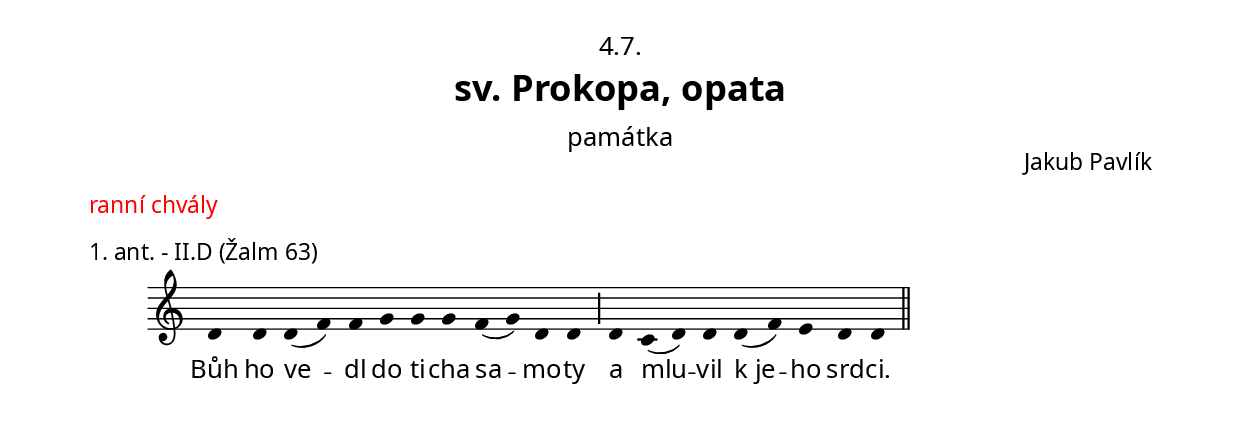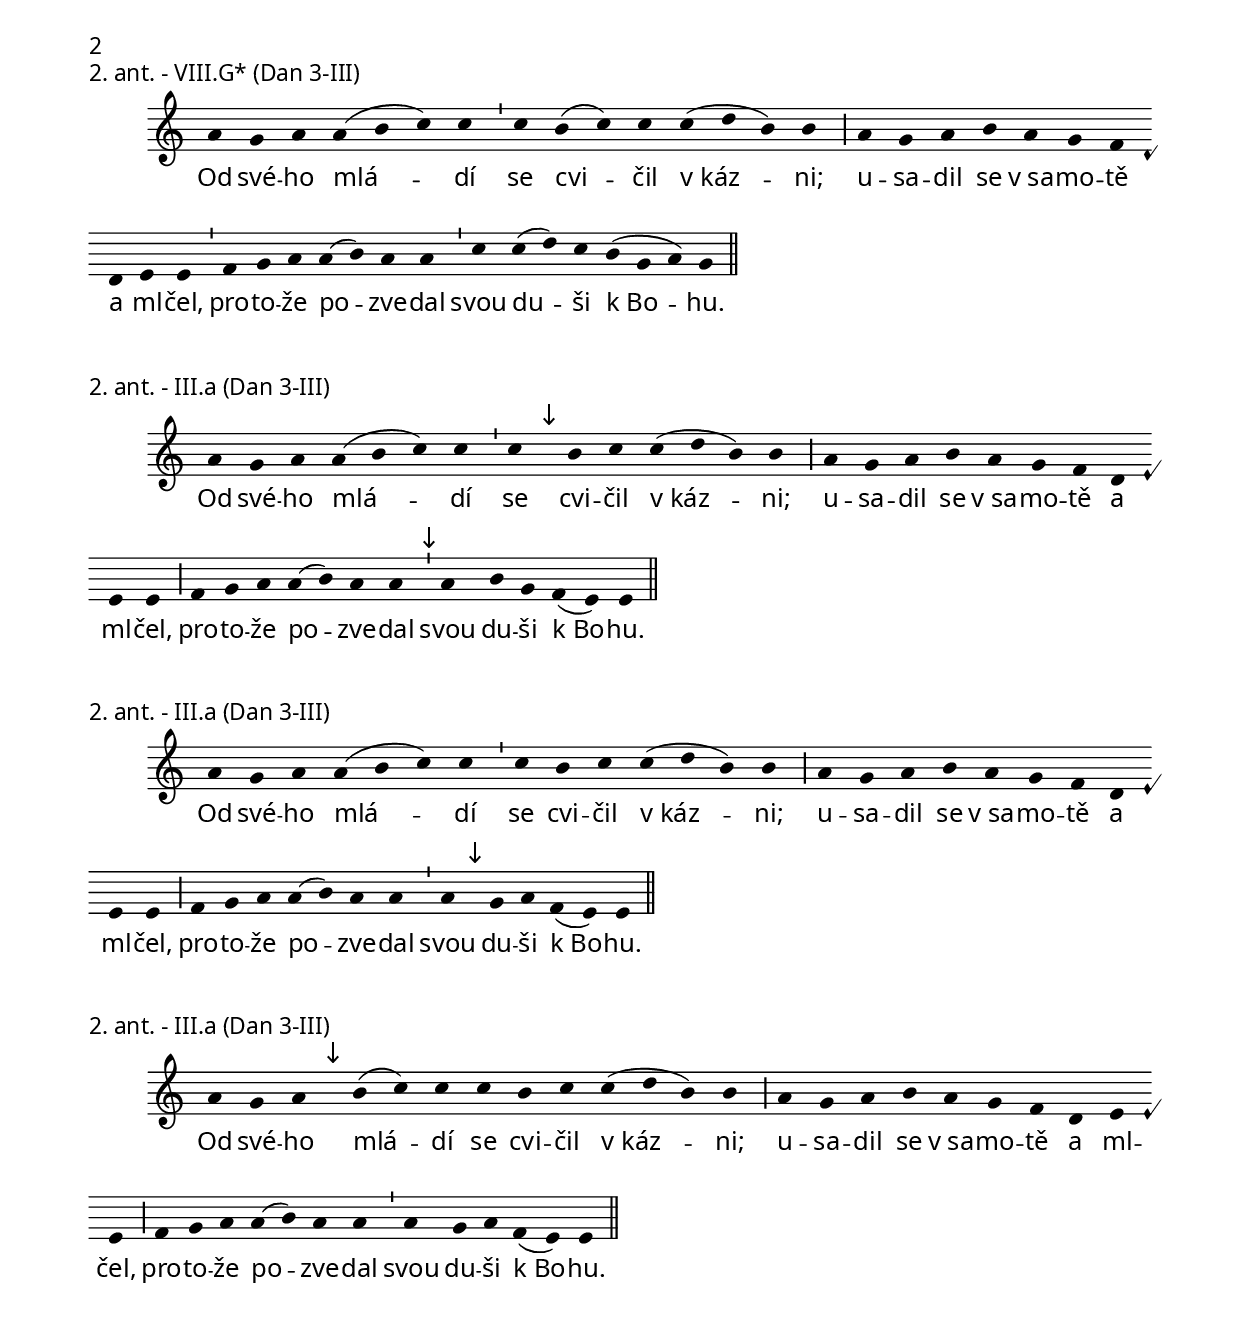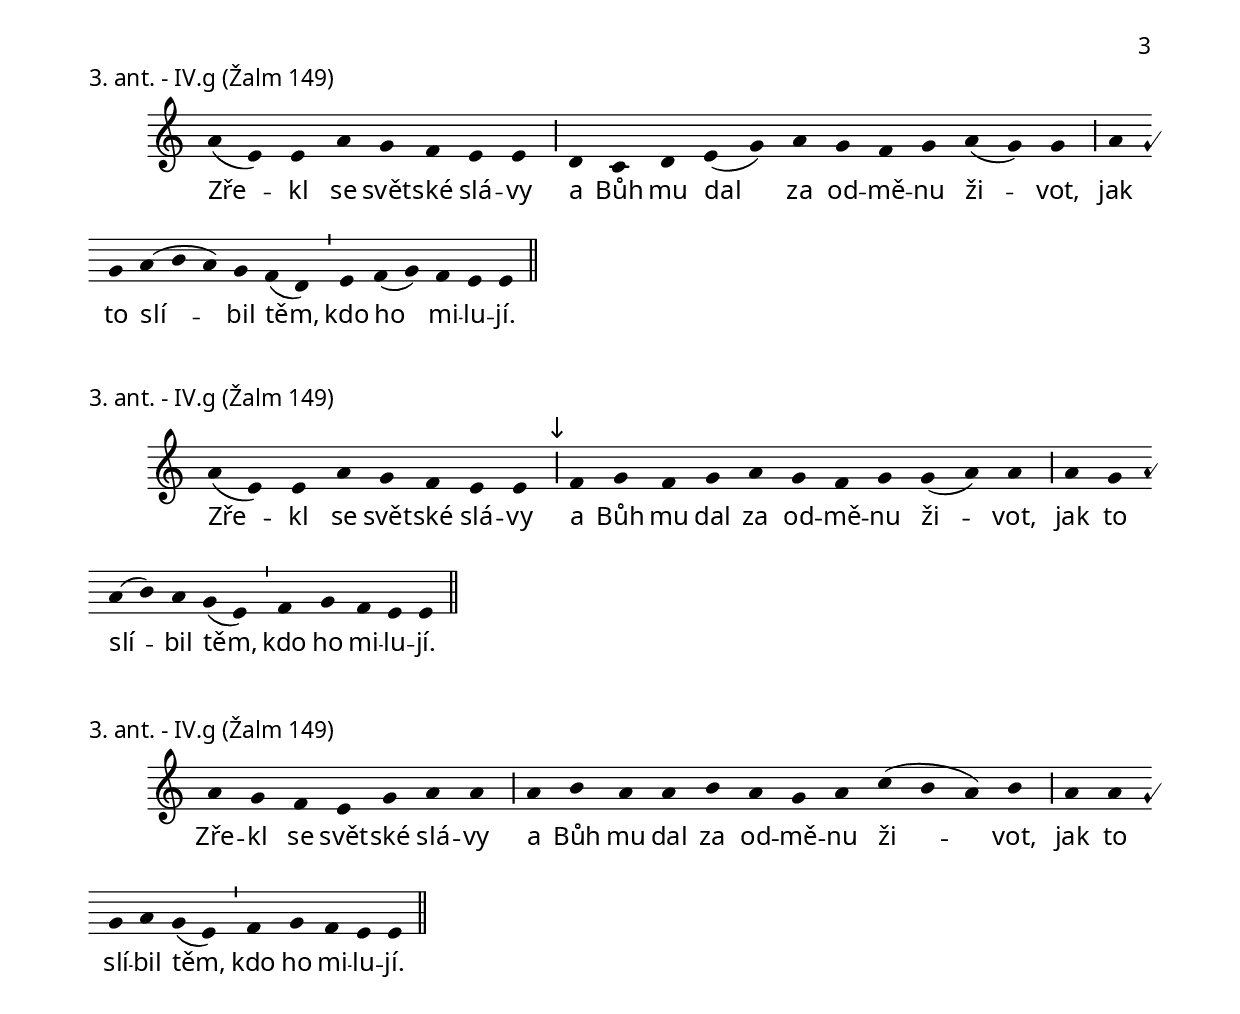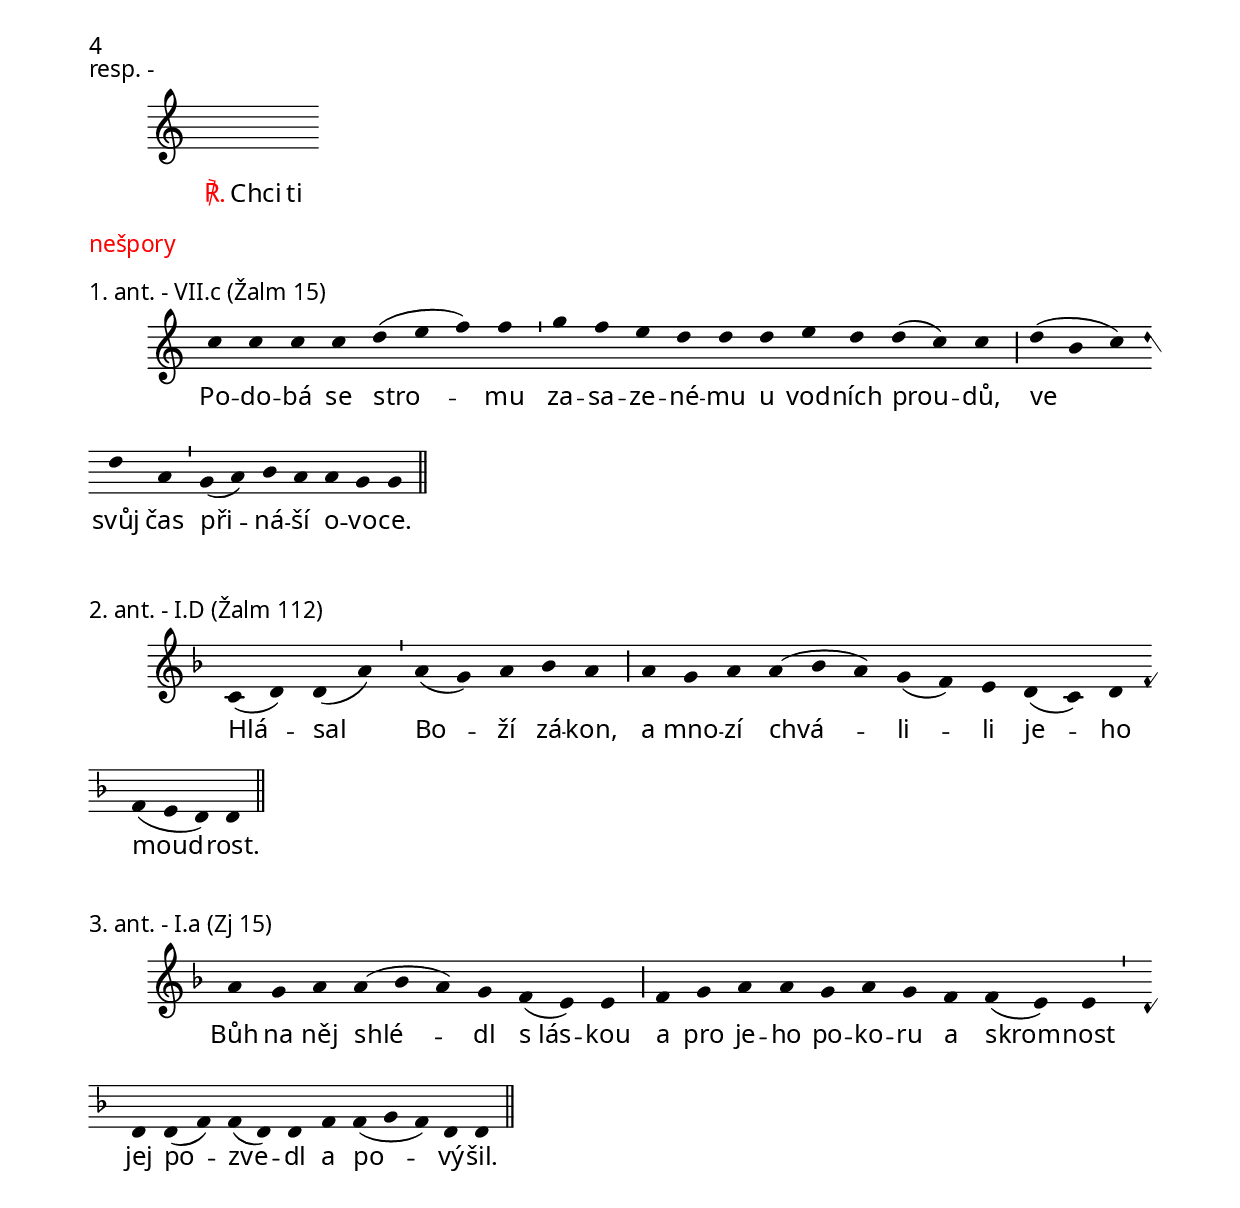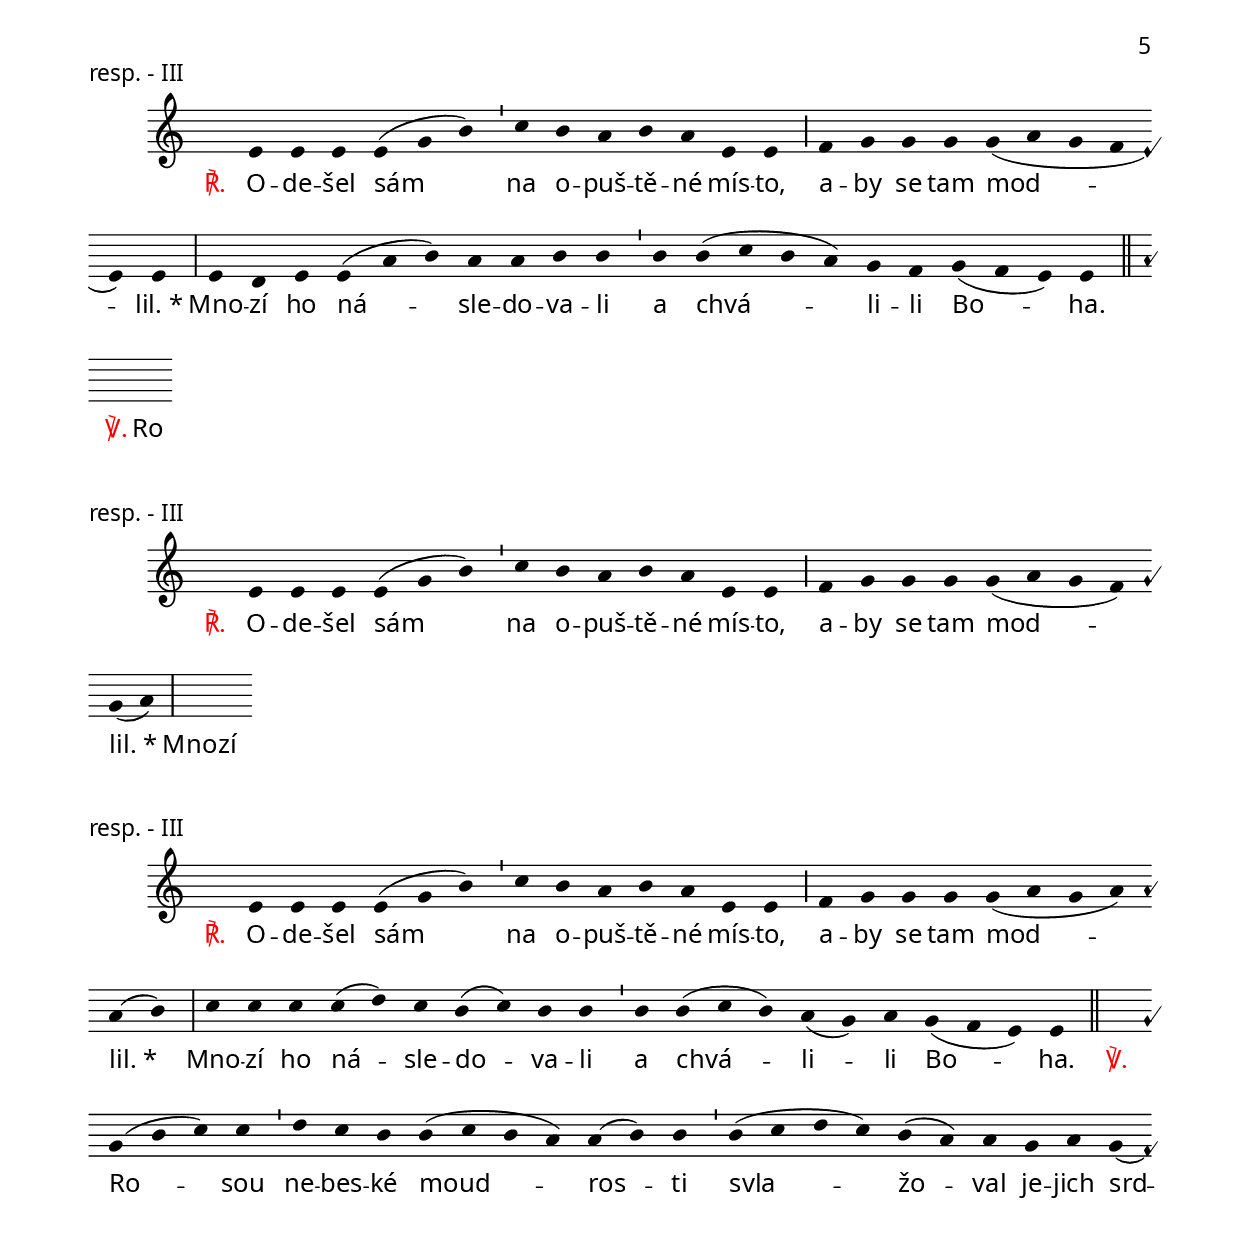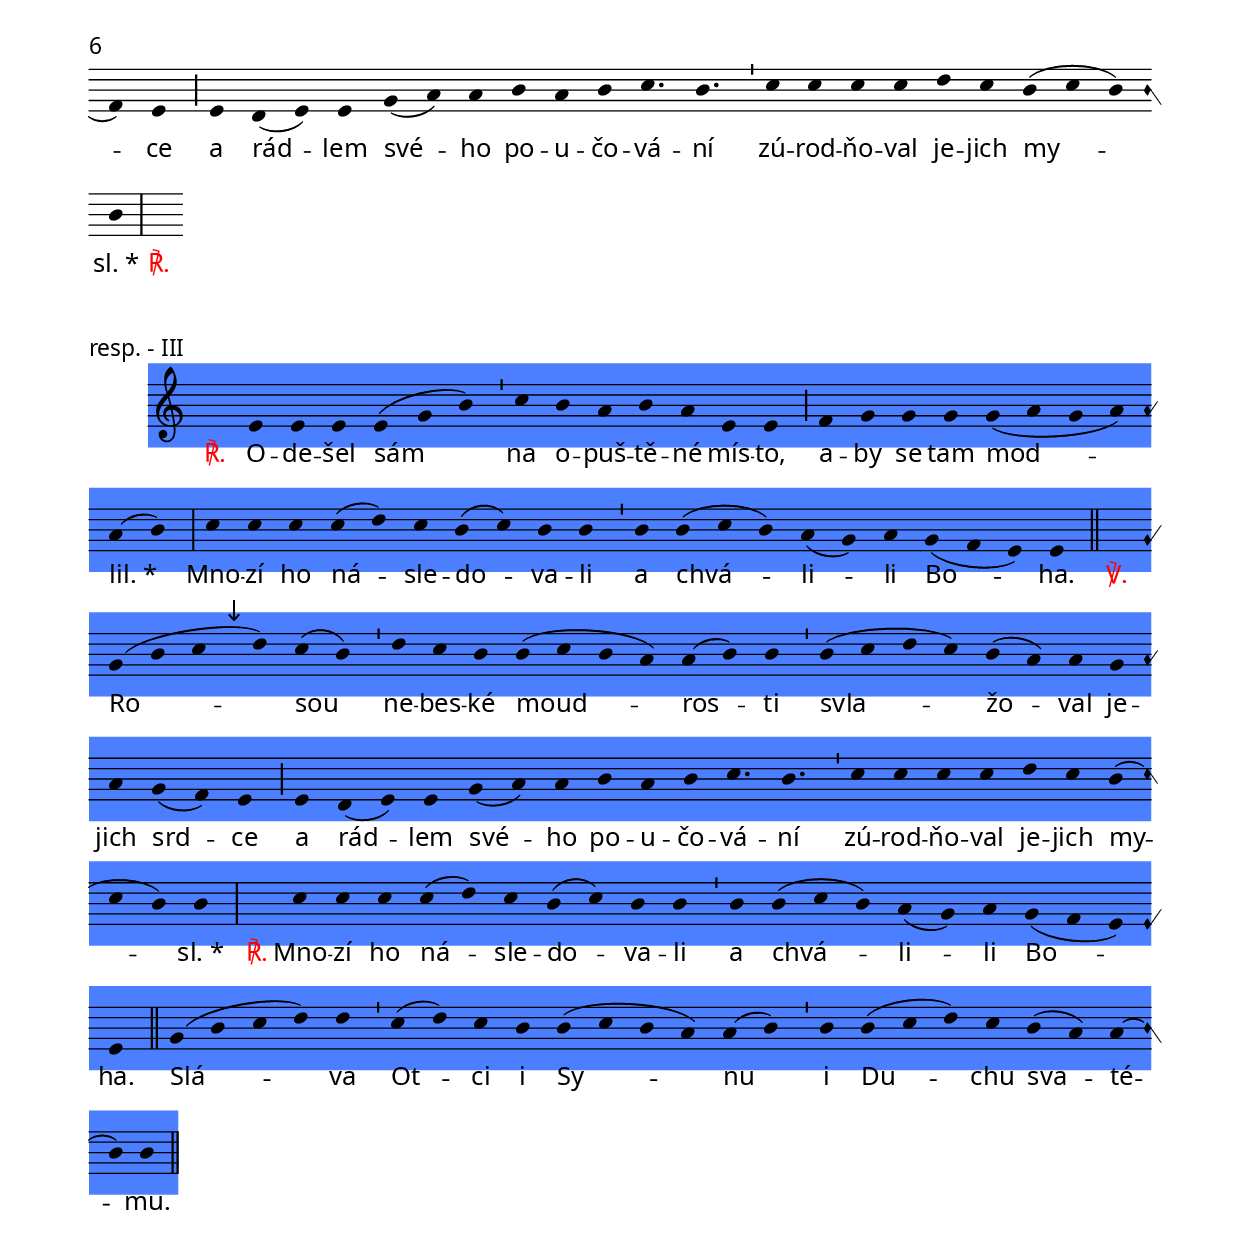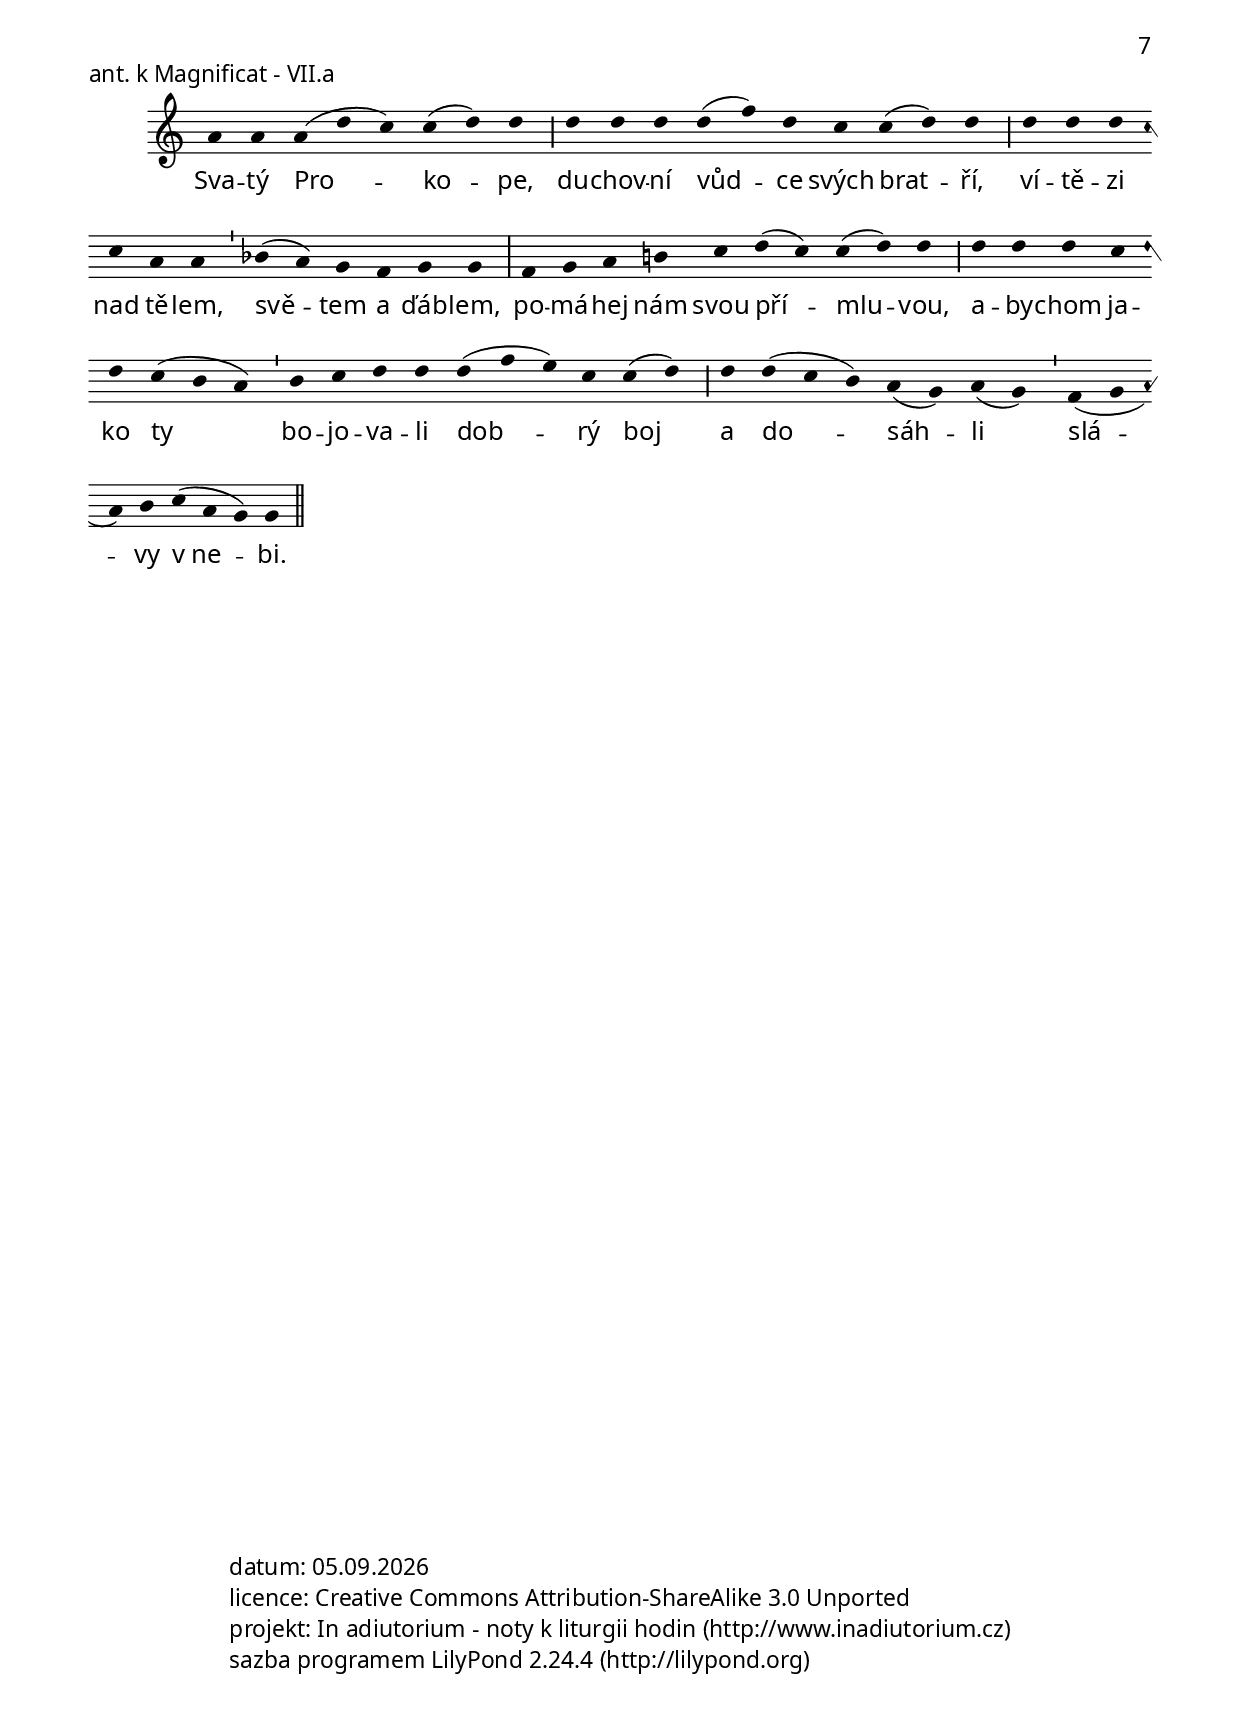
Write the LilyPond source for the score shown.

\version "2.15.37"

\include "../spolecne.ly"
\include "../dilyresponsorii.ly"

\header {
  title = \markup\titleSvatek
            "sv. Prokopa, opata"
            památka
            4.7.
  composer = "Jakub Pavlík"
}

\markup {\nadpisHodinka {"ranní chvály"}}

\score {
  \relative c' {
    \choralniRezim
    d4 d d( f) f g g g f( g) d d \barMaior
    d c( d) d d( f) e d d \barFinalis
  }
  \addlyrics {
    Bůh ho ve -- dl do ti -- cha sa -- mo -- ty
    a mlu -- vil k_je -- ho srd -- ci.
  }
  \header {
    quid = "1. ant."
    modus = "II"
    differentia = "D"
    psalmus = "Žalm 63"
    id = ""
    piece = \markup {\sestavTitulek}
  }
}

\pageBreak

\score {
  \relative c'' {
    \choralniRezim
    a4 g a a( b c) c \barMin c b( c) c c( d b) b \barMaior
    a g a b a g f d e e \barMin
    f g a a( b) a a \barMin c c( d) c b( g a) g \barFinalis
  }
  \addlyrics {
    Od své -- ho mlá -- dí se cvi -- čil v_káz -- ni;
    u -- sa -- dil se v_sa -- mo -- tě a ml -- čel,
    pro -- to -- že po -- zve -- dal svou du -- ši k_Bo -- hu.
  }
  \header {
    quid = "2. ant."
    modus = "VIII"
    differentia = "G*"
    psalmus = "Dan 3-III"
    placet = "závěr je neuspokojivý, určitě předělat. Vyzkoušet také,
    zda přirozená finála není spíš na a"
    id = "rch-a2"
    piece = \markup {\sestavTitulek}
  }
}

\score {
  \relative c'' {
    \choralniRezim
    a4 g a a( b c) c \barMin
    c \mark\sipka b c c( d b) b \barMaior
    a g a b a g f d e e \barMaior
    f g a a( b) a a \barMin
    \mark\sipka a b g f( e) e \barFinalis
  }
  \addlyrics {
    Od své -- ho mlá -- dí
    se cvi -- čil v_káz -- ni;
    u -- sa -- dil se v_sa -- mo -- tě a ml -- čel,
    pro -- to -- že po -- zve -- dal
    svou du -- ši k_Bo -- hu.
  }
  \header {
    quid = "2. ant."
    modus = "III"
    differentia = "a"
    psalmus = "Dan 3-III"
    id = "rch-a2"
    piece = \markup {\sestavTitulek}
  }
}

\score {
  \relative c'' {
    \choralniRezim
    a4 g a a( b c) c \barMin
    c b c c( d b) b \barMaior
    a g a b a g f d e e \barMaior
    f g a a( b) a a \barMin
    a \mark\sipka g a f( e) e \barFinalis
  }
  \addlyrics {
    Od své -- ho mlá -- dí
    se cvi -- čil v_káz -- ni;
    u -- sa -- dil se v_sa -- mo -- tě a ml -- čel,
    pro -- to -- že po -- zve -- dal
    svou du -- ši k_Bo -- hu.
  }
  \header {
    quid = "2. ant."
    modus = "III"
    differentia = "a"
    psalmus = "Dan 3-III"
    id = "rch-a2"
    piece = \markup {\sestavTitulek}
  }
}

\score {
  \relative c'' {
    \choralniRezim
    a4 g a \mark\sipka b( c) c c b c c( d b) b \barMaior
    a g a b a g f d e e \barMaior
    f g a a( b) a a \barMin
    a g a f( e) e \barFinalis
  }
  \addlyrics {
    Od své -- ho mlá -- dí se cvi -- čil v_káz -- ni;
    u -- sa -- dil se v_sa -- mo -- tě a ml -- čel,
    pro -- to -- že po -- zve -- dal
    svou du -- ši k_Bo -- hu.
  }
  \header {
    quid = "2. ant."
    modus = "III"
    differentia = "a"
    psalmus = "Dan 3-III"
    id = "rch-a2"
    piece = \markup {\sestavTitulek}
  }
}

\pageBreak

\score {
  \relative c'' {
    \choralniRezim
    a4( e) e a g f e e \barMaior
    d c d e( g) a g f g a( g) g \barMaior
    a g a( b a) g f( d) \barMin e f( g) f e e \barFinalis
  }
  \addlyrics {
    Zře -- kl se svět -- ské slá -- vy
    a Bůh mu dal za od -- mě -- nu ži -- vot,
    jak to slí -- bil těm, kdo ho mi -- lu -- jí.
  }
  \header {
    quid = "3. ant."
    modus = "IV"
    differentia = "g"
    psalmus = "Žalm 149"
    id = "rch-a3"
    piece = \markup {\sestavTitulek}
  }
}

\score {
  \relative c'' {
    \choralniRezim
    a4( e) e a g f e e \barMaior
    \mark\sipka f g f g a g f g g( a) a \barMaior
    a g a( b) a g( e) \barMin
    f g f e e \barFinalis
  }
  \addlyrics {
    Zře -- kl se svět -- ské slá -- vy
    a Bůh mu dal za od -- mě -- nu ži -- vot,
    jak to slí -- bil těm,
    kdo ho mi -- lu -- jí.
  }
  \header {
    quid = "3. ant."
    modus = "IV"
    differentia = "g"
    psalmus = "Žalm 149"
    id = "rch-a3"
    piece = \markup {\sestavTitulek}
  }
}

\score {
  \relative c'' {
    \choralniRezim
    a4 g f e g a a \barMaior
    a b a a b a g a c( b a) b \barMaior
    a a g a g( e) \barMin
    f g f e e \barFinalis
  }
  \addlyrics {
    Zře -- kl se svět -- ské slá -- vy
    a Bůh mu dal za od -- mě -- nu ži -- vot,
    jak to slí -- bil těm,
    kdo ho mi -- lu -- jí.
  }
  \header {
    quid = "3. ant."
    modus = "IV"
    differentia = "g"
    psalmus = "Žalm 149"
    id = "rch-a3"
    piece = \markup {\sestavTitulek}
  }
}

\pageBreak

\score {
  \relative c' {
    \choralniRezim

    % R
    \neviditelna a

    % V
    \neviditelna a

    % R
    \neviditelna a

    % Slava
  }
  \addlyrics {
    \Response Chci ti u -- ká -- zat ces -- tu moud -- ros -- ti,
    vést tě po správ -- né stez -- ce._*
    Za -- čá -- tek moud -- ros -- ti je u -- přím -- ná tou -- ha po -- u -- čit se.
    \Verse Ces -- ta spra -- ved -- li -- vých je ja -- ko svět -- lo ji -- třen -- ky,
    je -- jíž zá -- ře stou -- pá do bí -- lé -- ho dne._*
    \Response Za -- čá -- tek moud -- ros -- ti je u -- přím -- ná tou -- ha po -- u -- čit se.
    \textRespDoxologie
  }
  \header {
    quid = "resp."
    modus = ""
    id = ""
    piece = \markup {\sestavTitulekResp}
  }
}

\score {
  \relative c' {
    \choralniRezim

  }
  \addlyrics {
    Od rá -- na se ce -- lým srd -- cem o -- bra -- cí k_Bo -- hu,
    své -- mu Stvo -- ři -- te -- li,
    k_Nej -- vyš -- ší -- mu zdvi -- há svou du -- ši,
    k_mod -- lit -- bě o -- tví -- rá svá ús -- ta.
  }
  \header {
    quid = "ant. k Benedictus"
    modus = ""
    differentia = ""
    psalmus = ""
    id = ""
    piece = \markup {\sestavTitulekBezZalmu}
  }
}

\markup {\nadpisHodinka {"nešpory"}}

\score {
  \relative c'' {
    \choralniRezim
    c4 c c c d( e f) f \barMin
    g f e d d d e d d( c) c \barMaior
    d( b c) d a \barMin g( a) b a a g g \barFinalis
  }
  \addlyrics {
    Po -- do -- bá se stro -- mu
    za -- sa -- ze -- né -- mu u vod -- ních prou -- dů,
    ve svůj čas při -- ná -- ší o -- vo -- ce.
  }
  \header {
    quid = "1. ant."
    modus = "VII"
    differentia = "c"
    psalmus = "Žalm 15"
    id = ""
    piece = \markup {\sestavTitulek}
  }
}

\score {
  \relative c' {
    \choralniRezim
    \key f \major
    c( d) d( a') \barMin a( g) a bes a \barMaior
    a g a a( bes a) g( f) e d( c) d f( e d) d \barFinalis
  }
  \addlyrics {
    Hlá -- sal Bo -- ží zá -- kon,
    a mno -- zí chvá -- li -- li je -- ho moud -- rost.
  }
  \header {
    quid = "2. ant."
    modus = "I"
    differentia = "D"
    psalmus = "Žalm 112"
    id = ""
    piece = \markup {\sestavTitulek}
  }
}

\score {
  \relative c'' {
    \choralniRezim
    \key f \major
    a4 g a a( bes a) g f( e) e \barMaior
    f g a a g a g f f( e) e \barMin
    d d( f) f( d) d f f( g f) d d \barFinalis
  }
  \addlyrics {
    Bůh na něj shlé -- dl s_lás -- kou
    a pro je -- ho po -- ko -- ru a skrom -- nost
    jej po -- zve -- dl a po -- vý -- šil.
  }
  \header {
    quid = "3. ant."
    modus = "I"
    differentia = "a"
    psalmus = "Zj 15"
    id = ""
    piece = \markup {\sestavTitulek}
  }
}

\pageBreak

\score {
  \relative c' {
    \choralniRezim

    % R
    \neviditelna e
    e4 e e e( g b) \barMin c b a b a e e \barMaior
    f g g g g( a g f e) e \barMax
    e d e e( a b) a a b b \barMin b b( c b a) g f g( f e) e \barFinalis
    % V
    \neviditelna a

    % R
    \neviditelna a

    % Slava
  }
  \addlyrics {
    \Response O -- de -- šel sám na o -- puš -- tě -- né mís -- to,
    a -- by se tam mod -- lil._*
    Mno -- zí ho ná -- sle -- do -- va -- li a chvá -- li -- li Bo -- ha.
    \Verse Ro -- sou ne -- bes -- ké moud -- ros -- ti
    svla -- žo -- val je -- jich srd -- ce
    a rád -- lem své -- ho po -- u -- čo -- vá -- ní
    zú -- rod -- ňo -- val je -- jich my -- sl._*
    \Response Mno -- zí ho ná -- sle -- do -- va -- li a chvá -- li -- li Bo -- ha.
    \textRespDoxologie
  }
  \header {
    quid = "resp."
    modus = "III"
    id = ""
    piece = \markup {\sestavTitulekResp}
  }
}

\score {
  \relative c' {
    \choralniRezim

    % R
    \neviditelna e
    e4 e e e( g b) \barMin c b a b a e e \barMaior
    f g g g g( a g f) g( a) \barMax
    % V
    \neviditelna a

    % R
    \neviditelna a

    % Slava
  }
  \addlyrics {
    \Response O -- de -- šel sám na o -- puš -- tě -- né mís -- to,
    a -- by se tam mod -- lil._*
    Mno -- zí ho ná -- sle -- do -- va -- li a chvá -- li -- li Bo -- ha.
    \Verse Ro -- sou ne -- bes -- ké moud -- ros -- ti
    svla -- žo -- val je -- jich srd -- ce
    a rád -- lem své -- ho po -- u -- čo -- vá -- ní
    zú -- rod -- ňo -- val je -- jich my -- sl._*
    \Response Mno -- zí ho ná -- sle -- do -- va -- li a chvá -- li -- li Bo -- ha.
    \textRespDoxologie
  }
  \header {
    quid = "resp."
    modus = "III"
    id = ""
    piece = \markup {\sestavTitulekResp}
  }
}

\score {
  \relative c' {
    \choralniRezim

    % R
    \neviditelna e
    e4 e e e( g b) \barMin c b a b a e e \barMaior
    f g g g g( a g a) a( b) \barMax
    c c c c( d) c b( c) b b \barMin b b( c b) a( g) a g( f e) e \barFinalis
    % V
    \neviditelna g
    g( b c) c \barMin d c b b( c b a) a( b) b \barMin
    b( c d c) b( a) a g a g( f) e \barMaior
    e d( e) e g( a) a b a b c4. b \barMin
    c4 c c c d c b( c b) b \barMax
    % R
    \neviditelna a

    % Slava
  }
  \addlyrics {
    \Response O -- de -- šel sám na o -- puš -- tě -- né mís -- to,
    a -- by se tam mod -- lil._*
    Mno -- zí ho ná -- sle -- do -- va -- li a chvá -- li -- li Bo -- ha.
    \Verse Ro -- sou ne -- bes -- ké moud -- ros -- ti
    svla -- žo -- val je -- jich srd -- ce
    a rád -- lem své -- ho po -- u -- čo -- vá -- ní
    zú -- rod -- ňo -- val je -- jich my -- sl._*
    \Response Mno -- zí ho ná -- sle -- do -- va -- li a chvá -- li -- li Bo -- ha.
    \textRespDoxologie
  }
  \header {
    quid = "resp."
    modus = "III"
    id = ""
    piece = \markup {\sestavTitulekResp}
  }
}

\score {
  \relative c' {
    \zvyraznovacModry
    \choralniRezim

    % R
    \neviditelna e
    e4 e e e( g b) \barMin c b a b a e e \barMaior
    f g g g g( a g a) a( b) \barMax
    c c c c( d) c b( c) b b \barMin b b( c b) a( g) a g( f e) e \barFinalis
    % V
    \neviditelna g
    g( b c \mark\sipka d) c( b) \barMin d c b b( c b a) a( b) b \barMin
    b( c d c) b( a) a g a g( f) e \barMaior
    e d( e) e g( a) a b a b c4. b \barMin
    c4 c c c d c b( c b) b \barMax
    % R
    \neviditelna b
    c c c c( d) c b( c) b b \barMin b b( c b) a( g) a g( f e) e \barFinalis
    % Slava
    g4( b c d) d \barMin c( d) c b b( c b a) a( b) \barMin b b( c d) c b( a) a( b) b \barFinalis
  }
  \addlyrics {
    \Response O -- de -- šel sám na o -- puš -- tě -- né mís -- to,
    a -- by se tam mod -- lil._*
    Mno -- zí ho ná -- sle -- do -- va -- li a chvá -- li -- li Bo -- ha.
    \Verse Ro -- sou ne -- bes -- ké moud -- ros -- ti
    svla -- žo -- val je -- jich srd -- ce
    a rád -- lem své -- ho po -- u -- čo -- vá -- ní
    zú -- rod -- ňo -- val je -- jich my -- sl._*
    \Response Mno -- zí ho ná -- sle -- do -- va -- li a chvá -- li -- li Bo -- ha.
    \textRespDoxologie
  }
  \header {
    quid = "resp."
    modus = "III"
    id = ""
    piece = \markup {\sestavTitulekResp}
  }
}

\pageBreak

\score {
  \relative c'' {
    \choralniRezim
    a4 a a( d c) c( d) d \barMaior
    d d d d( f) d c c( d) d \barMaior
    d d d c a a \barMin bes( a) g f g g \barMax
    f g a b! c d( c) c( d) d \barMaior
    d d d c d c( b a) \barMin
    b c d d d( f e) c c( d) \barMaior
    d d( c b) a( g) a( g) \barMin f( g a) b c( a g) g \barFinalis
  }
  \addlyrics {
    Sva -- tý Pro -- ko -- pe,
    du -- chov -- ní vůd -- ce svých brat -- ří,
    ví -- tě -- zi nad tě -- lem, svě -- tem a ďáb -- lem,
    po -- má -- hej nám svou pří -- mlu -- vou,
    a -- by -- chom ja -- ko ty
    bo -- jo -- va -- li dob -- rý boj
    a do -- sáh -- li slá -- vy v_ne -- bi.
  }
  \header {
    quid = "ant. k Magnificat"
    modus = "VII"
    differentia = "a"
    psalmus = ""
    id = "ne-amag"
    piece = \markup {\sestavTitulekBezZalmu}
  }
}